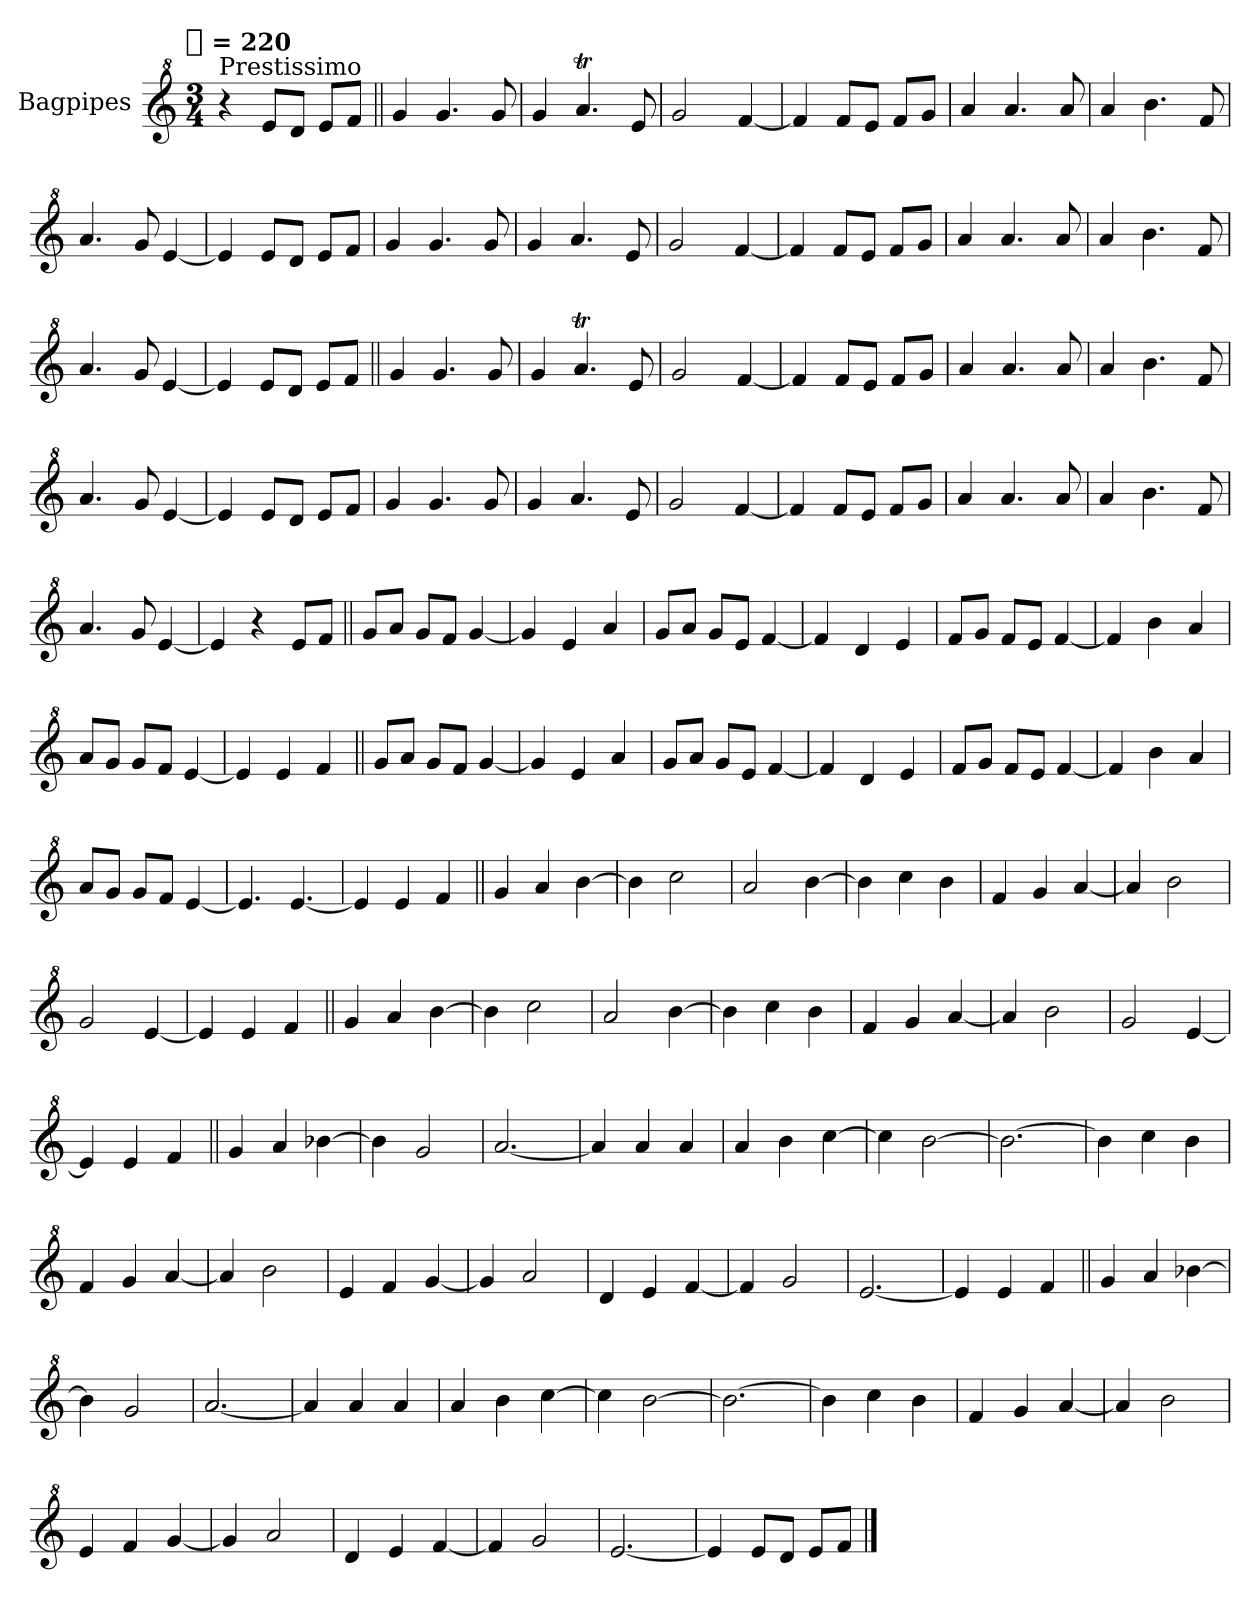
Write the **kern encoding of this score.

**kern
*part1
*staff1
*I"Bagpipes
*I'Bag
*clefG^2
*k[]
!!LO:TX:omd:t=[quarter] = 220
*M3/4
*MM220
=1
!LO:TX:a:t=Prestissimo
4r
8eeL
8ddJ
8eeL
8ffJ
=||
4gg
4.gg
8gg
=
4gg
4.aaT
8ee
=
2gg
[4ff
=
4ff]
8ffL
8eeJ
8ffL
8ggJ
=
4aa
4.aa
8aa
=
4aa
4.bb
8ff
=
4.aa
8gg
[4ee
=
4ee]
8eeL
8ddJ
8eeL
8ffJ
=
4gg
4.gg
8gg
=
4gg
4.aa
8ee
=
2gg
[4ff
=
4ff]
8ffL
8eeJ
8ffL
8ggJ
=
4aa
4.aa
8aa
=
4aa
4.bb
8ff
=
4.aa
8gg
[4ee
=
4ee]
8eeL
8ddJ
8eeL
8ffJ
=||
4gg
4.gg
8gg
=
4gg
4.aaT
8ee
=
2gg
[4ff
=
4ff]
8ffL
8eeJ
8ffL
8ggJ
=
4aa
4.aa
8aa
=
4aa
4.bb
8ff
=
4.aa
8gg
[4ee
=
4ee]
8eeL
8ddJ
8eeL
8ffJ
=
4gg
4.gg
8gg
=
4gg
4.aa
8ee
=
2gg
[4ff
=
4ff]
8ffL
8eeJ
8ffL
8ggJ
=
4aa
4.aa
8aa
=
4aa
4.bb
8ff
=
4.aa
8gg
[4ee
=
4ee]
4r
8eeL
8ffJ
=||
8ggL
8aaJ
8ggL
8ffJ
[4gg
=
4gg]
4ee
4aa
=
8ggL
8aaJ
8ggL
8eeJ
[4ff
=
4ff]
4dd
4ee
=
8ffL
8ggJ
8ffL
8eeJ
[4ff
=
4ff]
4bb
4aa
=
8aaL
8ggJ
8ggL
8ffJ
[4ee
=
4ee]
4ee
4ff
=||
8ggL
8aaJ
8ggL
8ffJ
[4gg
=
4gg]
4ee
4aa
=
8ggL
8aaJ
8ggL
8eeJ
[4ff
=
4ff]
4dd
4ee
=
8ffL
8ggJ
8ffL
8eeJ
[4ff
=
4ff]
4bb
4aa
=
8aaL
8ggJ
8ggL
8ffJ
[4ee
=
4.ee]
[4.ee
=
4ee]
4ee
4ff
=||
4gg
4aa
[4bb
=
4bb]
2ccc
=
2aa
[4bb
=
4bb]
4ccc
4bb
=
4ff
4gg
[4aa
=
4aa]
2bb
=
2gg
[4ee
=
4ee]
4ee
4ff
=||
4gg
4aa
[4bb
=
4bb]
2ccc
=
2aa
[4bb
=
4bb]
4ccc
4bb
=
4ff
4gg
[4aa
=
4aa]
2bb
=
2gg
[4ee
=
4ee]
4ee
4ff
=||
4gg
4aa
[4bb-X
=
4bb-]
2gg
=
[2.aa
=
4aa]
4aa
4aa
=
4aa
4bb
[4ccc
=
4ccc]
[2bb
=
2.bb_
=
4bb]
4ccc
4bb
=
4ff
4gg
[4aa
=
4aa]
2bb
=
4ee
4ff
[4gg
=
4gg]
2aa
=
4dd
4ee
[4ff
=
4ff]
2gg
=
[2.ee
=
4ee]
4ee
4ff
=||
4gg
4aa
[4bb-X
=
4bb-]
2gg
=
[2.aa
=
4aa]
4aa
4aa
=
4aa
4bb
[4ccc
=
4ccc]
[2bb
=
2.bb_
=
4bb]
4ccc
4bb
=
4ff
4gg
[4aa
=
4aa]
2bb
=
4ee
4ff
[4gg
=
4gg]
2aa
=
4dd
4ee
[4ff
=
4ff]
2gg
=
[2.ee
=
4ee]
8eeL
8ddJ
8eeL
8ffJ
==
*-
